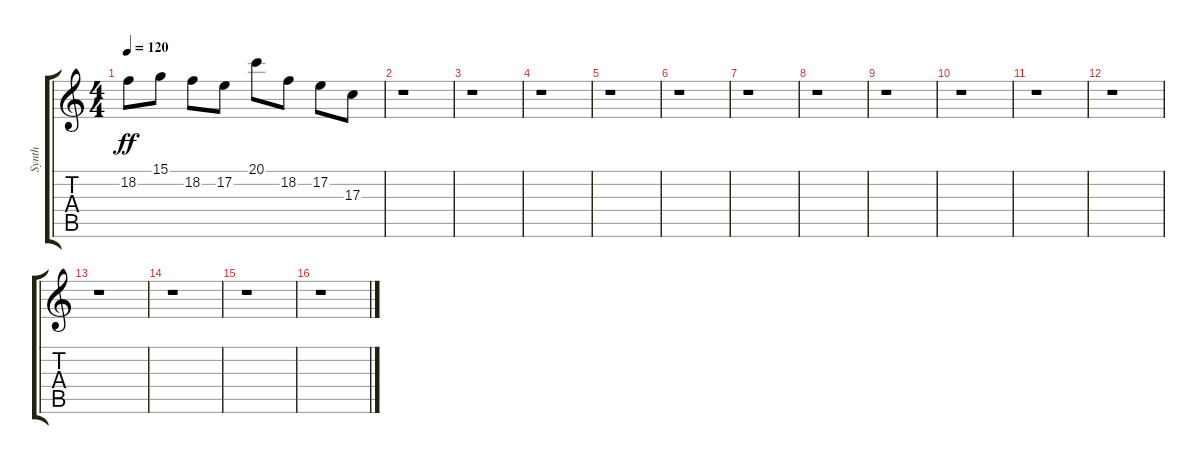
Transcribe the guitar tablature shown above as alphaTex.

\track ("Synth" "Synth") {instrument stringensemble1}
\staff {score tabs}
\tuning (E4 B3 G3 D3 A2 E2) {hide}
\ts (4 4)
\tempo 120
\clef g2
\ks c
18.2.8{dy ff volume 13 balance 7 instrument electricgrandpiano} 15.1.8 18.2.8 17.2.8 20.1.8 18.2.8 17.2.8 17.3.8 |
r.1{volume 13 balance 8 instrument stringensemble1} |
r.1 |
r.1 |
r.1 |
r.1 |
r.1 |
r.1 |
r.1 |
r.1 |
r.1 |
r.1 |
r.1 |
r.1 |
r.1 |
r.1
